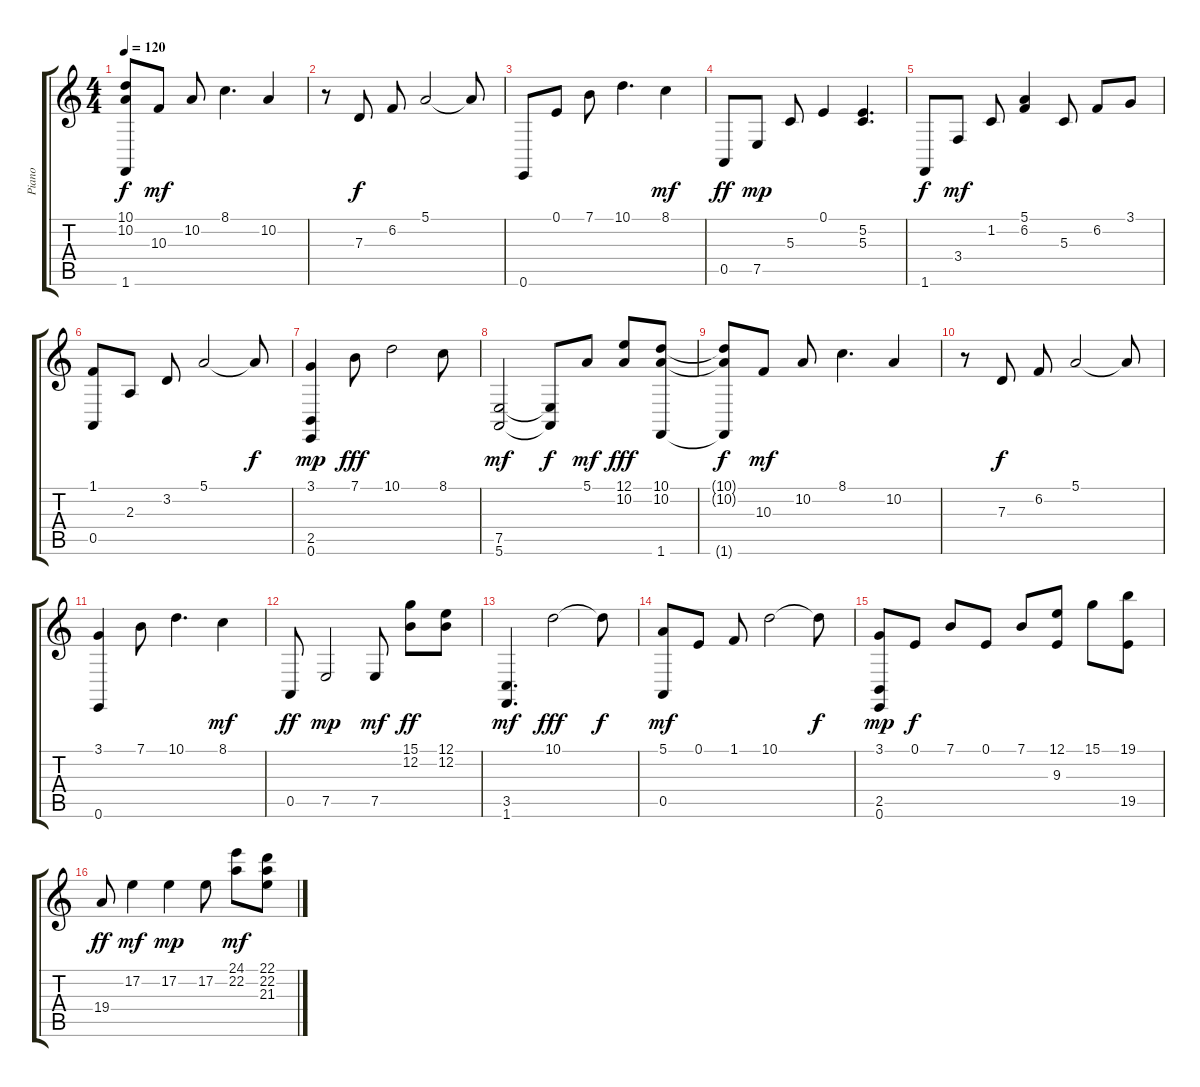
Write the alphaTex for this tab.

\track ("Piano" "Piano") {instrument acousticgrandpiano}
\staff {score tabs}
\tuning (E4 B3 G3 D3 A2 E2) {hide}
\ts (4 4)
\tempo 120
\clef g2
\ks c
(10.1{t} 10.2{t} 1.6{t}).8{dy f} 10.3.8{dy mf} 10.2.8 8.1.4{d} 10.2.4 |
r.8 7.3.8{dy f} 6.2.8 5.1.2 5.1{t}.8 |
0.6.8 0.1.8 7.1.8 10.1.4{d} 8.1.4{dy mf} |
0.5.8{dy ff} 7.5.8{dy mp} 5.3.8 0.1.4 (5.2 5.3).4{d} |
1.6.8{dy f} 3.4.8{dy mf} 1.2.8 (5.1 6.2).4 5.3.8 6.2.8 3.1.8 |
(1.1 0.5).8 2.3.8 3.2.8 5.1.2 5.1{t}.8{dy f} |
(3.1 2.5 0.6).4{dy mp} 7.1.8{dy fff} 10.1.2 8.1.8 |
(7.5 5.6).2{dy mf} (7.5{t} 5.6{t}).8{dy f} 5.1.8{dy mf} (12.1 10.2).8{dy fff} (10.1 10.2 1.6).8 |
(10.1{t} 10.2{t} 1.6{t}).8{dy f} 10.3.8{dy mf} 10.2.8 8.1.4{d} 10.2.4 |
r.8 7.3.8{dy f} 6.2.8 5.1.2 5.1{t}.8 |
(3.1 0.6).4 7.1.8 10.1.4{d} 8.1.4{dy mf} |
0.5.8{dy ff} 7.5.2{dy mp} 7.5.8{dy mf} (15.1 12.2).8{dy ff} (12.1 12.2).8 |
(3.5 1.6).4{d dy mf} 10.1.2{dy fff} 10.1{t}.8{dy f} |
(5.1 0.5).8{dy mf} 0.1.8 1.1.8 10.1.2 10.1{t}.8{dy f} |
(3.1 2.5 0.6).8{dy mp} 0.1.8{dy f} 7.1.8 0.1.8 7.1.8 (12.1 9.3).8 15.1.8 (19.1 19.5).8 |
19.4.8{dy ff} 17.2.4{dy mf} 17.2.4{dy mp} 17.2.8 (24.1 22.2).8{dy mf} (22.1 22.2 21.3).8
